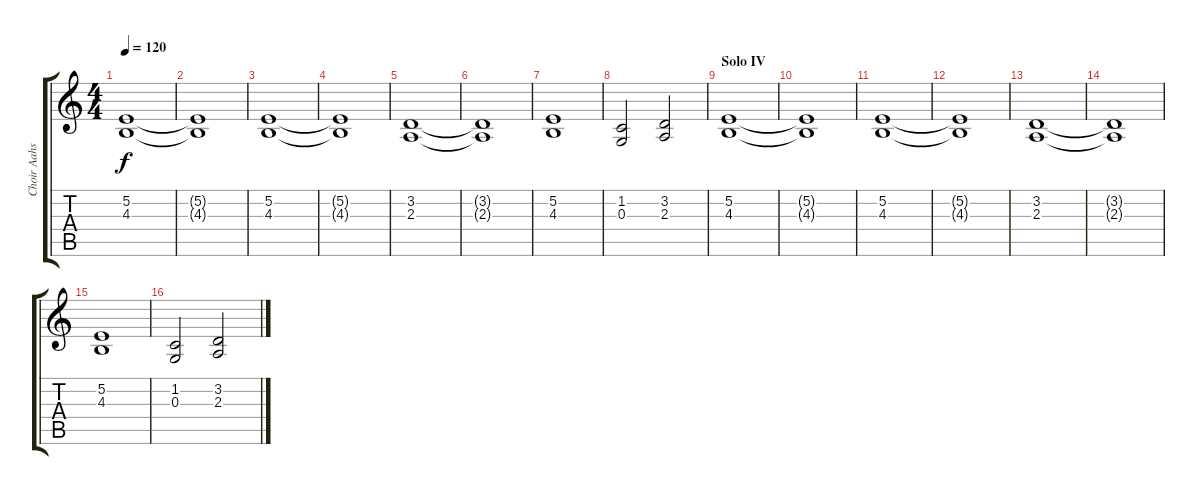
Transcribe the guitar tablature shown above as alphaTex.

\track ("Choir Aahs" "Choir Aahs") {instrument choiraahs}
\staff {score tabs}
\tuning (E4 B3 G3 D3 A2 E2) {hide}
\ts (4 4)
\tempo 120
\clef g2
\ks c
(5.2 4.3).1{dy f} |
(5.2{t} 4.3{t}).1 |
(5.2 4.3).1 |
(5.2{t} 4.3{t}).1 |
(3.2 2.3).1 |
(3.2{t} 2.3{t}).1 |
(5.2 4.3).1 |
(1.2 0.3).2 (3.2 2.3).2 |
\section ("" "Solo IV")
(5.2 4.3).1 |
(5.2{t} 4.3{t}).1 |
(5.2 4.3).1 |
(5.2{t} 4.3{t}).1 |
(3.2 2.3).1 |
(3.2{t} 2.3{t}).1 |
(5.2 4.3).1 |
(1.2 0.3).2 (3.2 2.3).2
